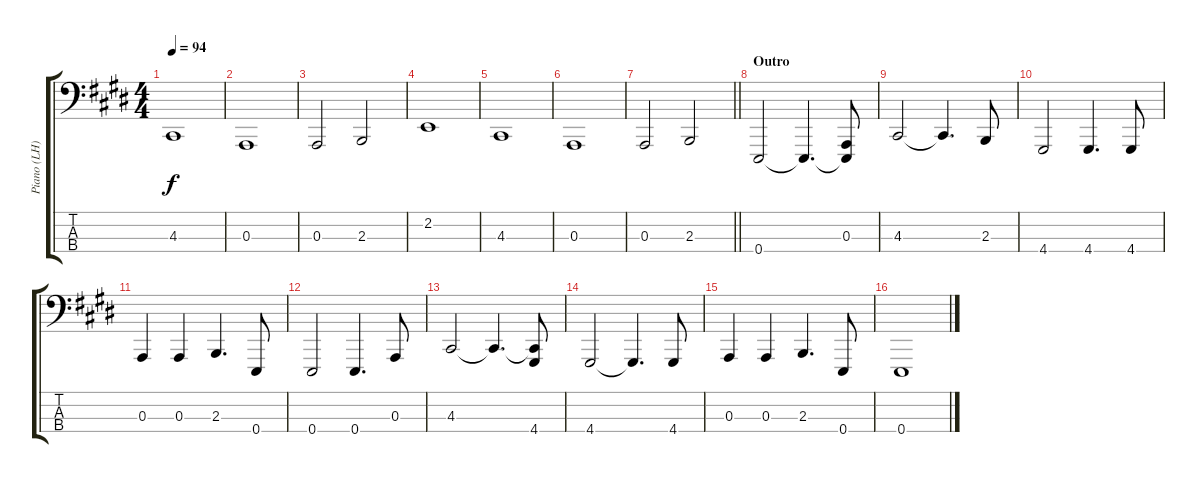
\track ("Piano (LH)" "Piano (LH)") {instrument acousticgrandpiano}
\staff {score tabs}
\tuning (G2 D2 A1 E1) {hide}
\ts (4 4)
\tempo 94
\clef f4
\ks e
4.3.1{dy f} |
0.3.1 |
0.3.2 2.3.2 |
2.2.1 |
4.3.1 |
0.3.1 |
\barLineRight lightlight
0.3.2 2.3.2 |
\section ("" "Outro")
0.4.2 0.4{t}.4{d} (0.3 0.4{t}).8 |
4.3.2 4.3{t}.4{d} 2.3.8 |
4.4.2 4.4.4{d} 4.4.8 |
0.3.4 0.3.4 2.3.4{d} 0.4.8 |
0.4.2 0.4.4{d} 0.3.8 |
4.3.2 4.3{t}.4{d} (4.3{t} 4.4).8 |
4.4.2 4.4{t}.4{d} 4.4.8 |
0.3.4 0.3.4 2.3.4{d} 0.4.8 |
0.4.1
